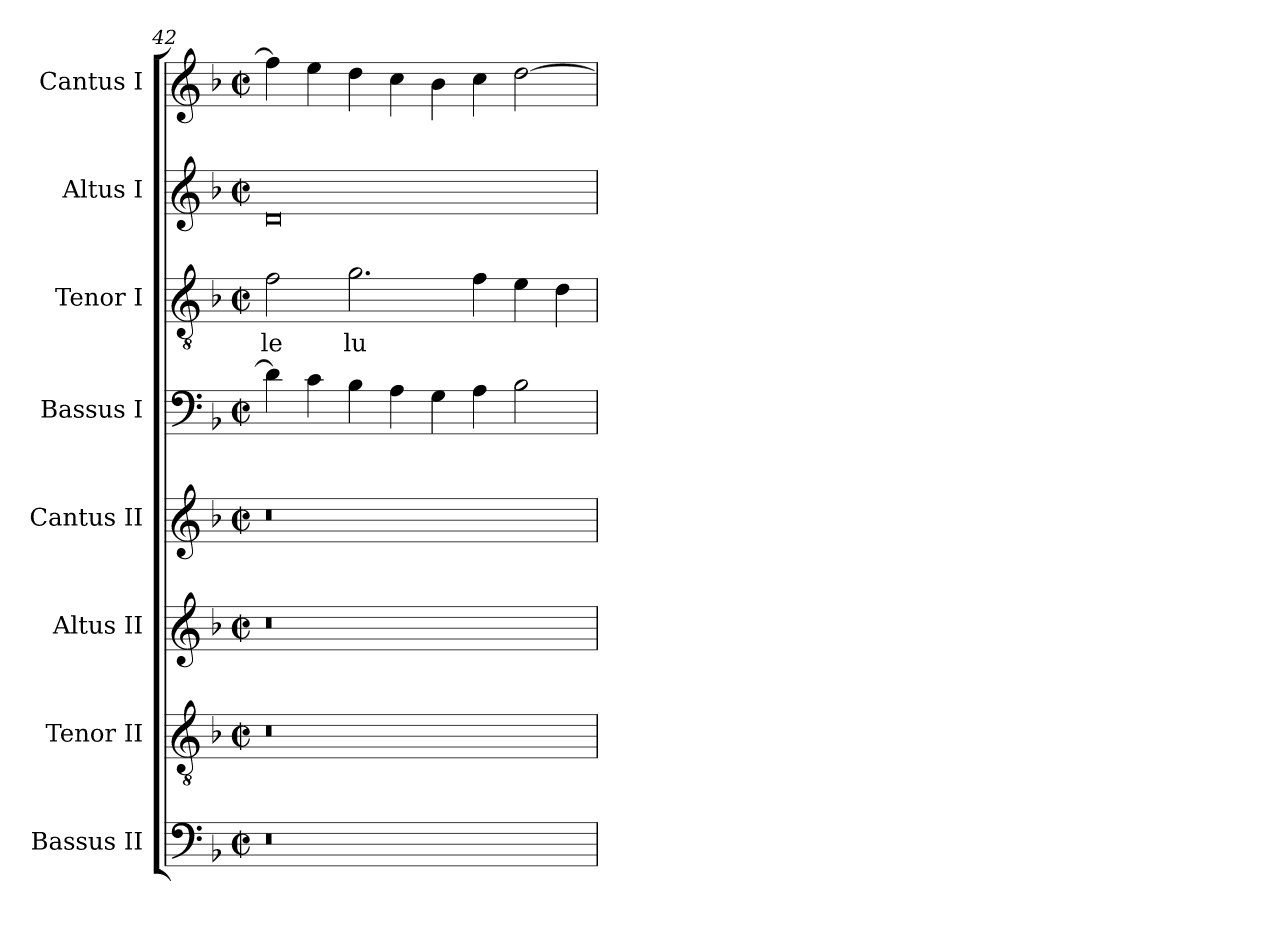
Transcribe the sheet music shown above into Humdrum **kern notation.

**kern	**kern	**kern	**kern	**kern	**kern	**text	**kern	**kern
*part8	*part7	*part6	*part5	*part4	*part3	*part3	*part2	*part1
*staff8	*staff7	*staff6	*staff5	*staff4	*staff3	*staff3	*staff2	*staff1
*I"Bassus II	*I"Tenor II	*I"Altus II	*I"Cantus II	*I"Bassus I	*I"Tenor I	*	*I"Altus I	*I"Cantus I
*clefF4	*clefGv2	*clefG2	*clefG2	*clefF4	*clefGv2	*	*clefG2	*clefG2
*k[b-]	*k[b-]	*k[b-]	*k[b-]	*k[b-]	*k[b-]	*	*k[b-]	*k[b-]
*F:	*F:	*F:	*F:	*F:	*F:	*	*F:	*F:
*M2/2	*M2/2	*M2/2	*M2/2	*M2/2	*M2/2	*	*M2/2	*M2/2
*met(c|)	*met(c|)	*met(c|)	*met(c|)	*met(c|)	*met(c|)	*	*met(c|)	*met(c|)
=42	=42	=42	=42	=42	=42	=42	=42	=42
!	!	!	!	!	!	!LO:LY:b:cj	!	!
0r	0r	0r	0r	4d\]	2f\	le	0d	4ff\]
.	.	.	.	4c\	.	.	.	4ee\
!	!	!	!	!	!	!LO:LY:b:cj	!	!
.	.	.	.	4B-\	2.g\	lu	.	4dd\
.	.	.	.	4A\	.	.	.	4cc\
.	.	.	.	4G\	.	.	.	4b-\
.	.	.	.	4A\	4f\	.	.	4cc\
.	.	.	.	2B-\	4e\	.	.	[>2dd\
.	.	.	.	.	4d\	.	.	.
=	=	=	=	=	=	=	=	=
*-	*-	*-	*-	*-	*-	*-	*-	*-
